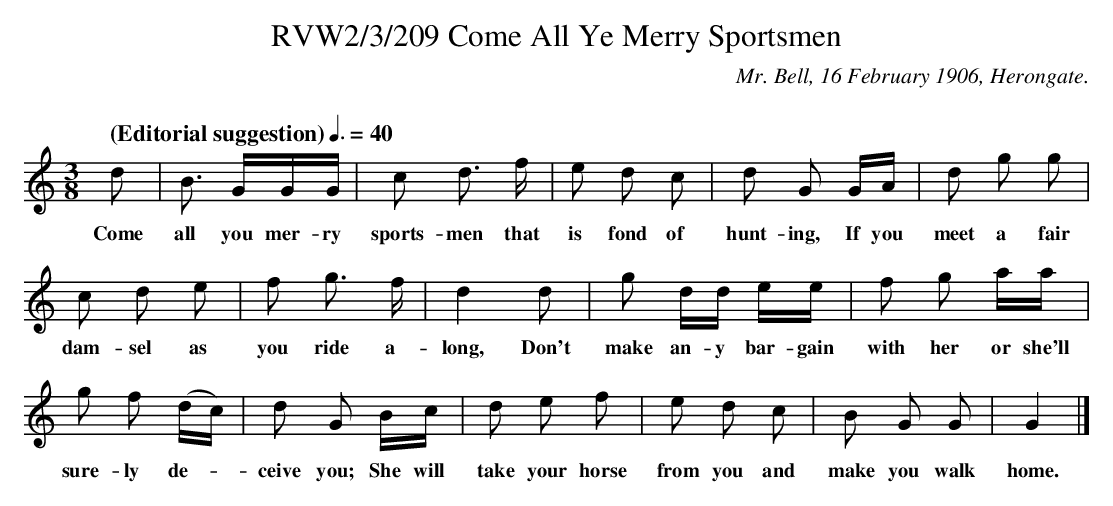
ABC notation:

X:1
T:RVW2/3/209 Come All Ye Merry Sportsmen
C:Mr. Bell, 16 February 1906, Herongate.
C:
L:1/8
Q: "(Editorial suggestion)" 3/8=40
M:3/8
K:C
d|B3/2 G/2G/2G/2 | c d3/2 f/2 | e d c |  d G G/2A/2 |d g g |$
w:Come | all you mer-ry| sports-men that| is fond of | hunt-ing, If you |meet a fair |S
c d e | f g3/2 f/2 | d2 d | g d/2d/2 e/2e/2 | f g a/2a/2 |$
w:dam-sel as |you ride a-|long, Don't |make an-y bar-gain |with her or she'll|$
g f (d/2c/2) | d G B/2c/2 | d e f | e d c | B G G | G2 |]$
w:sure-ly de-_|ceive you; She will |take your horse |from you and |make you walk |home.|$
